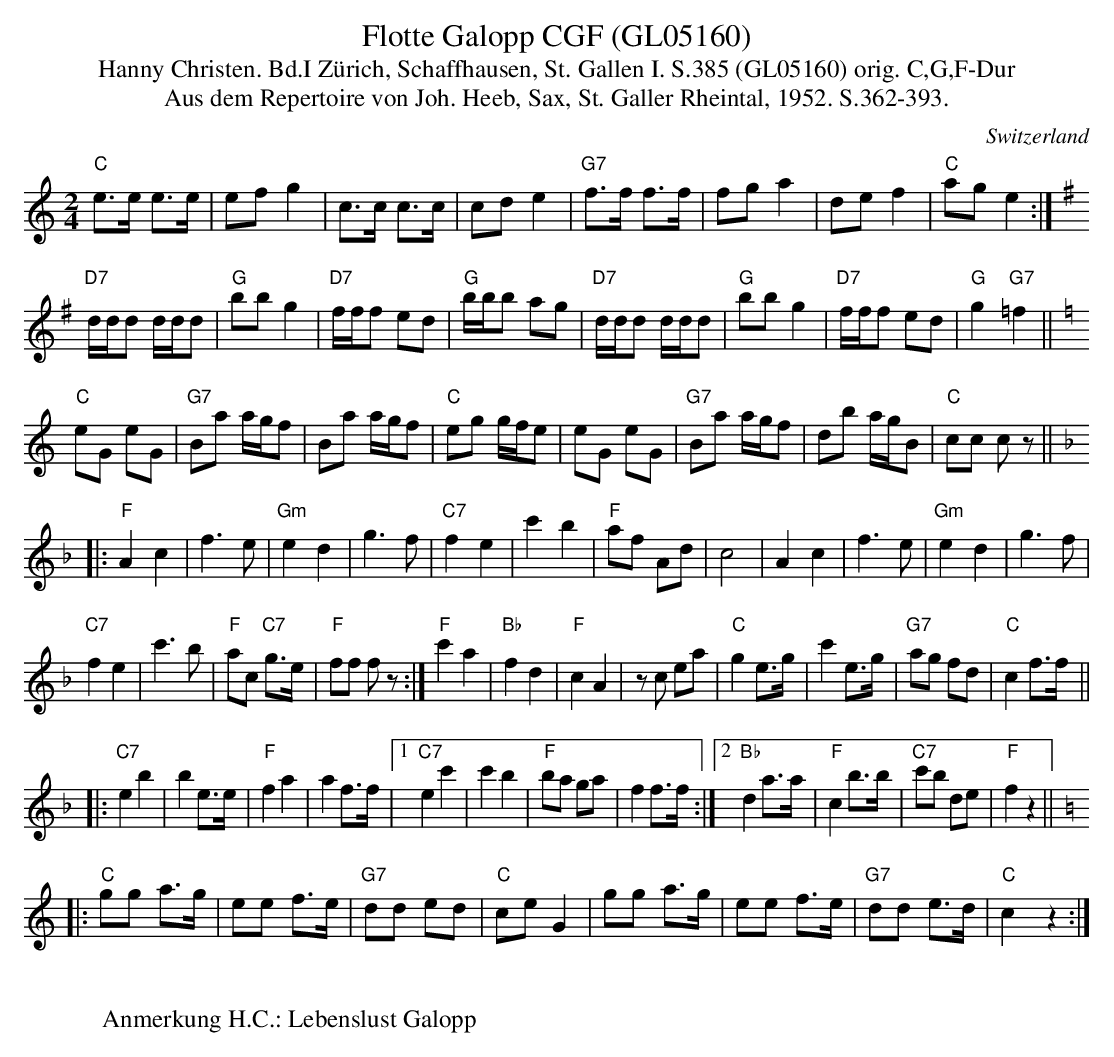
X:1
T: Flotte Galopp CGF (GL05160)
T:Hanny Christen. Bd.I Zürich, Schaffhausen, St. Gallen I. S.385 (GL05160) orig. C,G,F-Dur
T: Aus dem Repertoire von Joh. Heeb, Sax, St. Galler Rheintal, 1952. S.362-393.
M:2/4
L:1/8
O:Switzerland
K:C major
"C"e>e e>e | efg2 | c>c c>c | cde2 | "G7"f>f f>f | fga2 | def2 | "C"age2 :| [K:G]
"D7"d/d/d d/d/d | "G"bbg2 | "D7"f/f/f ed | "G"b/b/b ag | "D7"d/d/d d/d/d | "G"bbg2 | "D7"f/f/f ed | "G"g2"G7"=f2 || [K:C]
"C"eG eG | "G7"Ba a/g/f | Ba a/g/f | "C"eg g/f/e | eG eG | "G7"Ba a/g/f | db a/g/B | "C"cc cz || [K:F]
|: "F"A2c2 | f3e | "Gm"e2d2 | g3f | "C7"f2e2 | c'2b2 | "F"af Ad | c4 | A2c2 | f3e | "Gm"e2d2 | g3f |
"C7"f2e2 | c'3b | "F"ac "C7"g>e | "F"ff fz :| "F"c'2a2 | "Bb"f2d2 | "F"c2A2 | zc ea | "C"g2 e>g | c'2e>g | "G7"ag fd | "C"c2 f>f ||
|: "C7"e2b2 | b2e>e | "F"f2a2 | a2f>f |1 "C7"e2c'2 | c'2b2 | "F"ba ga | f2f>f :|2 "Bb"d2 a>a | "F"c2 b>b | "C7"c'b  de | "F"f2z2 || [K:C]
|: "C"gg a>g | ee f>e | "G7"dd ed | "C"ceG2 | gg a>g | ee f>e | "G7"dd e>d |  "C"c2z2 :|
W:
W: Anmerkung H.C.: Lebenslust Galopp
